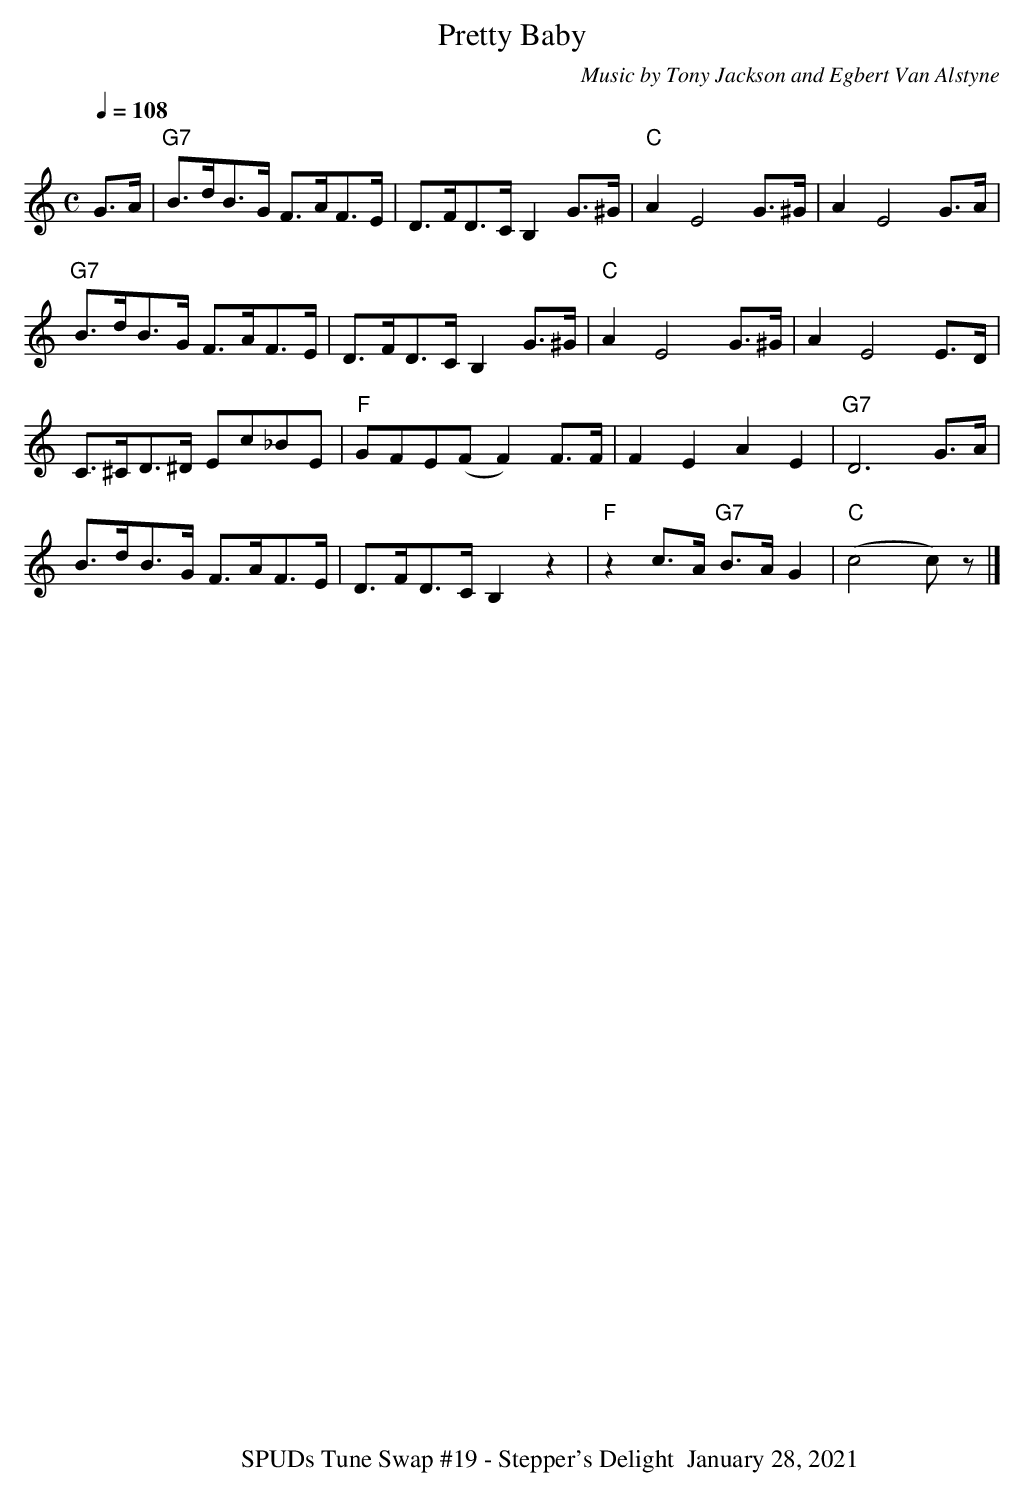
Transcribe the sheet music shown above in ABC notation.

X:1
T:Pretty Baby
C: Music by Tony Jackson and Egbert Van Alstyne
M:C
L:1/8
Q:1/4=108
K:C
G>A|"G7"B>dB>G  F>AF>E|D>FD>C B,2 G>^G|"C" A2 E4  G>^G|A2 E4 G>A|
"G7" B>dB>G F>AF>E|D>FD>C B,2 G>^G|"C" A2 E4 G>^G|A2 E4 E>D|
C>^CD>^D Ec_BE|"F" GFE(F F2) F>F|F2 E2 A2 E2|"G7" D6 G>A|
B>dB>G F>AF>E|D>FD>C B,2z2|"F"z2 c>A "G7"B>A G2|"C" (c4 c) z|]
